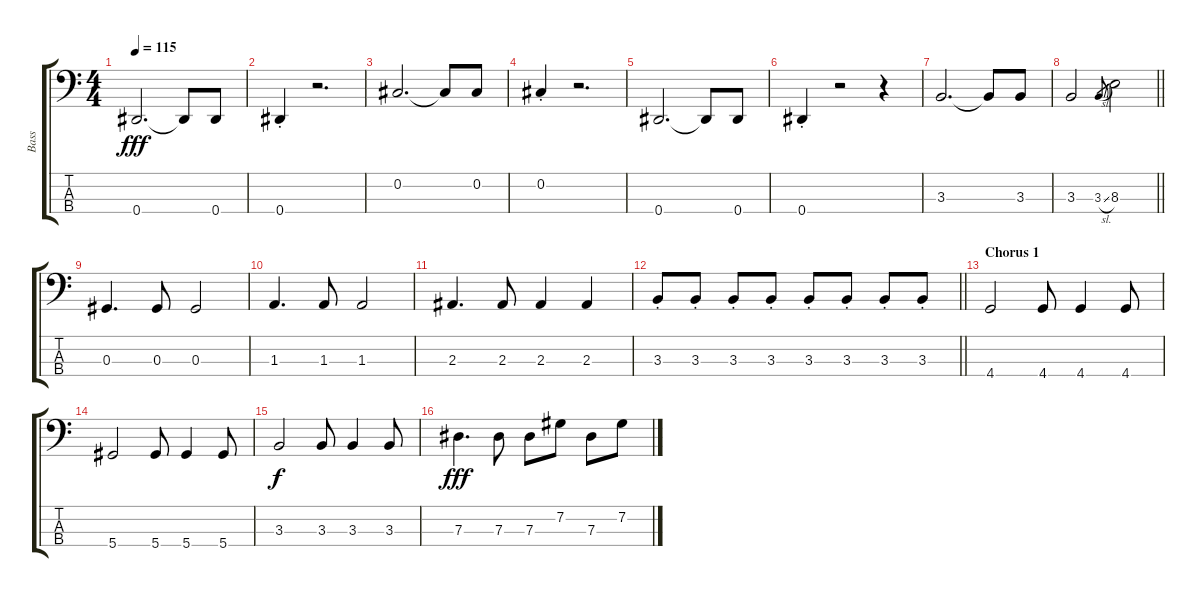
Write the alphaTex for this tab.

\track ("Bass" "Bass") {instrument electricbassfinger}
\staff {score tabs}
\tuning (Gb2 Db2 Ab1 Eb1) {hide}
\ts (4 4)
\tempo 115
\clef f4
\ks c
0.4.2{d dy fff} 0.4{t}.8 0.4.8 |
0.4{st}.4 r.2{d} |
0.2.2{d} 0.2{t}.8 0.2.8 |
0.2{st}.4 r.2{d} |
0.4.2{d} 0.4{t}.8 0.4.8 |
0.4{st}.4 r.2 r.4 |
3.3.2{d} 3.3{t}.8 3.3.8 |
\barLineRight lightlight
3.3.2 3.3{sl}.8{gr} 8.3.2 |
0.3.4{d} 0.3.8 0.3.2 |
1.3.4{d} 1.3.8 1.3.2 |
2.3.4{d} 2.3.8 2.3.4 2.3.4 |
\barLineRight lightlight
3.3{st}.8 3.3{st}.8 3.3{st}.8 3.3{st}.8 3.3{st}.8 3.3{st}.8 3.3{st}.8 3.3{st}.8 |
\section ("" "Chorus 1")
4.4.2 4.4.8 4.4.4 4.4.8 |
5.4.2 5.4.8 5.4.4 5.4.8 |
3.3.2{dy f} 3.3.8 3.3.4 3.3.8 |
7.3.4{d dy fff} 7.3.8 7.3.8 7.2.8 7.3.8 7.2.8
